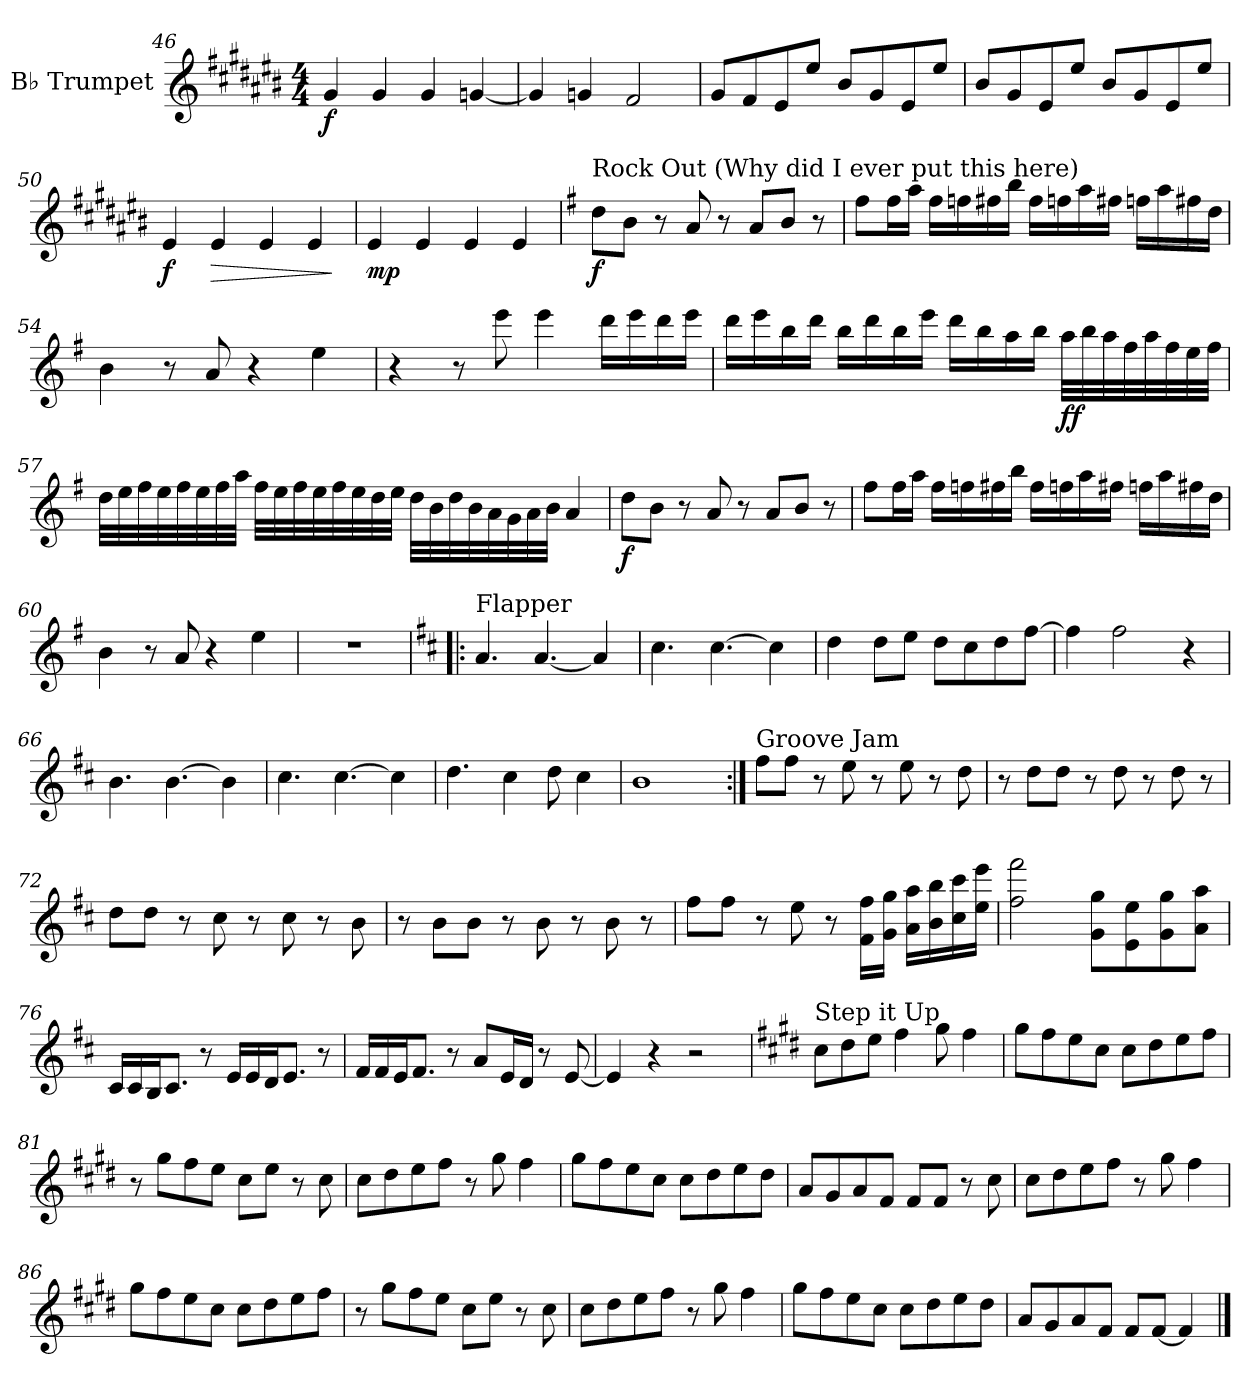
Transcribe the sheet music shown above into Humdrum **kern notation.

**kern	**dynam
*part1	*part1
*staff1	*staff1
*I"B♭ Trumpet	*
*I'B♭ Tpt.	*
*clefG2	*
*ITrd1c2	*
*k[f#c#g#d#a#]	*
*M4/4	*
=46	=46
!	!LO:DY:b
4f#/	f
4f#/	.
4f#/	.
[4fn/	.
=47	=47
4f/]	.
4fn/	.
2e/	.
=48	=48
8f#/L	.
8e/	.
8d#/	.
8dd#/J	.
8a#/L	.
8f#/	.
8d#/	.
8dd#/J	.
!!LO:LB:g=z
=49	=49
8a#/L	.
8f#/	.
8d#/	.
8dd#/J	.
8a#/L	.
8f#/	.
8d#/	.
8dd#/J	.
=50	=50
!	!LO:DY:b
4d#/	f
!	!LO:HP:b
4d#/	>
4d#/	.
4d#/	.
.	]
=51	=51
!	!LO:DY:b
4d#/	mp
4d#/	.
4d#/	.
4d#/	.
=52	=52
*k[b-]	*
*MM140	*
!LO:TX:a:t=Rock Out (Why did I ever put this here)	!
!	!LO:DY:b
8cc\L	f
8a\J	.
8r	.
8g/	.
8r	.
8g/L	.
8a/J	.
8r	.
!!LO:PB:g=z
=53	=53
8ee\L	.
16ee\L	.
16gg\JJ	.
16ee\LL	.
16ee-X\	.
16een\	.
16aa\JJ	.
16ee\LL	.
16ee-X\	.
16gg\	.
16een\JJ	.
16ee-X\LL	.
16gg\	.
16een\	.
16cc\JJ	.
=54	=54
4a\	.
8r	.
8g/	.
4r	.
4dd\	.
=55	=55
4r	.
8r	.
8ddd\	.
4ddd\	.
16ccc\LL	.
16ddd\	.
16ccc\	.
16ddd\JJ	.
!!LO:LB:g=z
=56	=56
16ccc\LL	.
16ddd\	.
16aa\	.
16ccc\JJ	.
16aa\LL	.
16ccc\	.
16aa\	.
16ddd\JJ	.
16ccc\LL	.
16aa\	.
16gg\	.
16aa\JJ	.
!	!LO:DY:b
32gg\LLL	ff
32aa\	.
32gg\	.
32ee\	.
32gg\	.
32ee\	.
32dd\	.
32ee\JJJ	.
=57	=57
32cc\LLL	.
32dd\	.
32ee\	.
32dd\	.
32ee\	.
32dd\	.
32ee\	.
32gg\JJJ	.
32ee\LLL	.
32dd\	.
32ee\	.
32dd\	.
32ee\	.
32dd\	.
32cc\	.
32dd\JJJ	.
32cc\LLL	.
32a\	.
32cc\	.
32a\	.
32g\	.
32f\	.
32g\	.
32a\JJJ	.
4g/	.
!!LO:LB:g=z
=58	=58
!	!LO:DY:b
8cc\L	f
8a\J	.
8r	.
8g/	.
8r	.
8g/L	.
8a/J	.
8r	.
=59	=59
8ee\L	.
16ee\L	.
16gg\JJ	.
16ee\LL	.
16ee-X\	.
16een\	.
16aa\JJ	.
16ee\LL	.
16ee-X\	.
16gg\	.
16een\JJ	.
16ee-X\LL	.
16gg\	.
16een\	.
16cc\JJ	.
=60	=60
4a\	.
8r	.
8g/	.
4r	.
4dd\	.
=61	=61
1r	.
=62!|:	=62!|:
*k[]	*
*MM220	*
!LO:TX:a:t=Flapper	!
4.g/	.
[4.g/	.
4g/]	.
!!LO:LB:g=z
=63	=63
4.b\	.
[4.b\	.
4b\]	.
=64	=64
4cc\	.
8cc\L	.
8dd\J	.
8cc\L	.
8b\	.
8cc\	.
[8ee\J	.
=65	=65
4ee\]	.
2ee\	.
4r	.
=66	=66
4.a\	.
[4.a\	.
4a\]	.
=67	=67
4.b\	.
[4.b\	.
4b\]	.
=68	=68
4.cc\	.
4b\	.
8cc\	.
4b\	.
=69	=69
1a	.
=70:|!	=70:|!
*MM125	*
!LO:TX:a:t=Groove Jam	!
8ee\L	.
8ee\J	.
8r	.
8dd\	.
8r	.
8dd\	.
8r	.
8cc\	.
!!LO:LB:g=z
=71	=71
8r	.
8cc\L	.
8cc\J	.
8r	.
8cc\	.
8r	.
8cc\	.
8r	.
=72	=72
8cc\L	.
8cc\J	.
8r	.
8b\	.
8r	.
8b\	.
8r	.
8a\	.
=73	=73
8r	.
8a\L	.
8a\J	.
8r	.
8a\	.
8r	.
8a\	.
8r	.
=74	=74
8ee\L	.
8ee\J	.
8r	.
8dd\	.
8r	.
16e\ 16ee\LL	.
16f\ 16ff\JJ	.
16g\ 16gg\LL	.
16a\ 16aa\	.
16b\ 16bb\	.
16dd\ 16ddd\JJ	.
=75	=75
2ee\ 2eee\	.
8f\ 8ff\L	.
8d\ 8dd\	.
8f\ 8ff\	.
8g\ 8gg\J	.
!!LO:LB:g=z
=76	=76
16B/LL	.
16B/	.
16A/J	.
8.B/J	.
8r	.
16d/LL	.
16d/	.
16c/J	.
8.d/J	.
8r	.
=77	=77
16e/LL	.
16e/	.
16d/J	.
8.e/J	.
8r	.
8g/L	.
16d/L	.
16c/JJ	.
8r	.
[8d/	.
=78	=78
4d/]	.
4r	.
2r	.
=79	=79
*k[f#c#]	*
*MM220	*
!LO:TX:a:t=Step it Up	!
8b\L	.
8cc#\	.
8dd\J	.
4ee\	.
8ff#\	.
4ee\	.
=80	=80
8ff#\L	.
8ee\	.
8dd\	.
8b\J	.
8b\L	.
8cc#\	.
8dd\	.
8ee\J	.
!!LO:LB:g=z
=81	=81
8r	.
8ff#\L	.
8ee\	.
8dd\J	.
8b\L	.
8dd\J	.
8r	.
8b\	.
=82	=82
8b\L	.
8cc#\	.
8dd\	.
8ee\J	.
8r	.
8ff#\	.
4ee\	.
=83	=83
8ff#\L	.
8ee\	.
8dd\	.
8b\J	.
8b\L	.
8cc#\	.
8dd\	.
8cc#\J	.
=84	=84
8g/L	.
8f#/	.
8g/	.
8e/J	.
8e/L	.
8e/J	.
8r	.
8b\	.
=85	=85
8b\L	.
8cc#\	.
8dd\	.
8ee\J	.
8r	.
8ff#\	.
4ee\	.
!!LO:LB:g=z
=86	=86
8ff#\L	.
8ee\	.
8dd\	.
8b\J	.
8b\L	.
8cc#\	.
8dd\	.
8ee\J	.
=87	=87
8r	.
8ff#\L	.
8ee\	.
8dd\J	.
8b\L	.
8dd\J	.
8r	.
8b\	.
=88	=88
8b\L	.
8cc#\	.
8dd\	.
8ee\J	.
8r	.
8ff#\	.
4ee\	.
=89	=89
8ff#\L	.
8ee\	.
8dd\	.
8b\J	.
8b\L	.
8cc#\	.
8dd\	.
8cc#\J	.
=90	=90
8g/L	.
8f#/	.
8g/	.
8e/J	.
8e/L	.
[8e/J	.
4e/]	.
==	==
*-	*-
